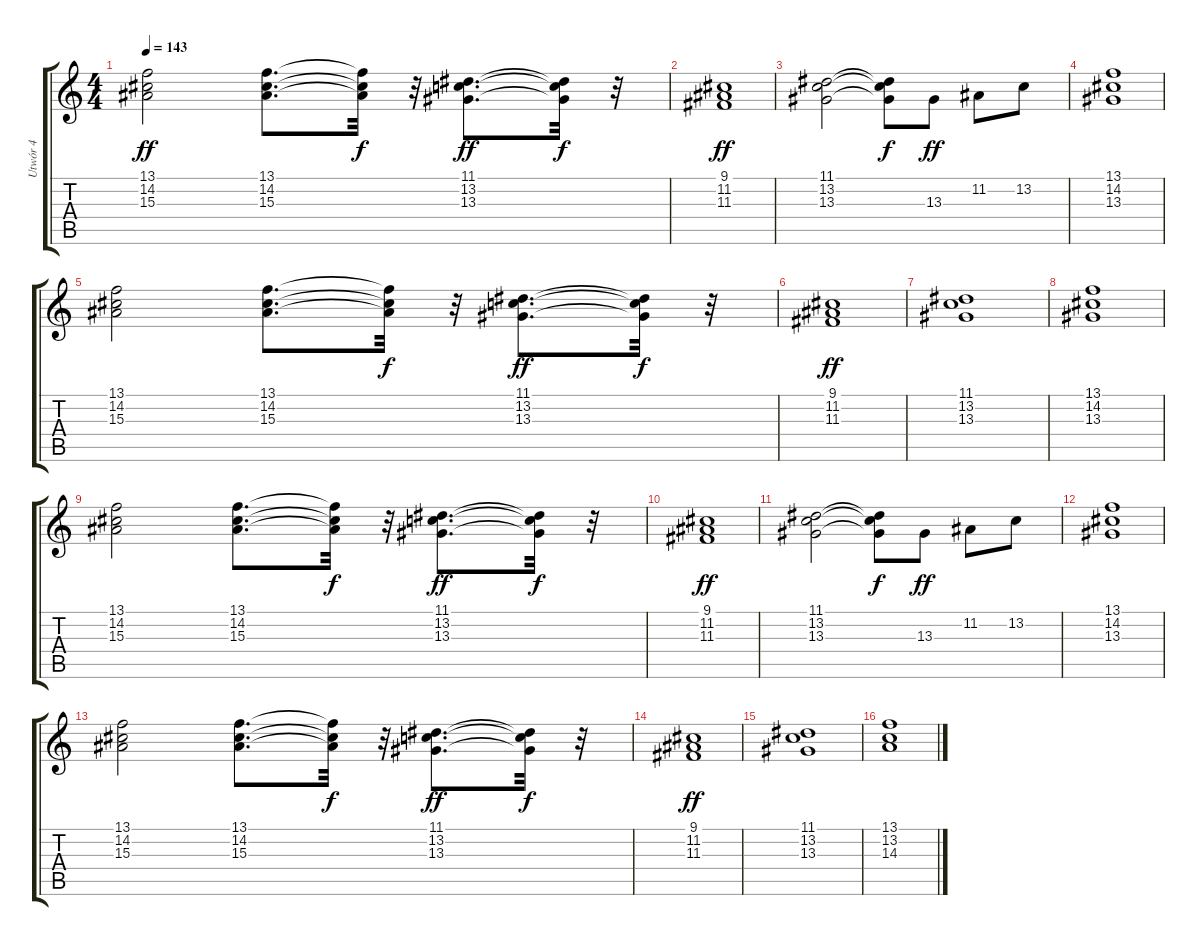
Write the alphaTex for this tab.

\track ("Utwór 4" "Utwór 4") {instrument drawbarorgan}
\staff {score tabs}
\tuning (E4 B3 G3 D3 A2 E2) {hide}
\ts (4 4)
\tempo 143
\clef g2
\ks c
(13.1 14.2 15.3).2{dy ff} (13.1 14.2 15.3).8{d} (13.1{t} 14.2{t} 15.3{t}).32{dy f} r.32 (11.1 13.2 13.3).8{d dy ff} (11.1{t} 13.2{t} 13.3{t}).32{dy f} r.32 |
(9.1 11.2 11.3).1{dy ff} |
(11.1 13.2 13.3).2 (11.1{t} 13.2{t} 13.3{t}).8{dy f} 13.3.8{dy ff} 11.2.8 13.2.8 |
(13.1 14.2 13.3).1 |
(13.1 14.2 15.3).2 (13.1 14.2 15.3).8{d} (13.1{t} 14.2{t} 15.3{t}).32{dy f} r.32 (11.1 13.2 13.3).8{d dy ff} (11.1{t} 13.2{t} 13.3{t}).32{dy f} r.32 |
(9.1 11.2 11.3).1{dy ff} |
(11.1 13.2 13.3).1 |
(13.1 14.2 13.3).1 |
(13.1 14.2 15.3).2 (13.1 14.2 15.3).8{d} (13.1{t} 14.2{t} 15.3{t}).32{dy f} r.32 (11.1 13.2 13.3).8{d dy ff} (11.1{t} 13.2{t} 13.3{t}).32{dy f} r.32 |
(9.1 11.2 11.3).1{dy ff} |
(11.1 13.2 13.3).2 (11.1{t} 13.2{t} 13.3{t}).8{dy f} 13.3.8{dy ff} 11.2.8 13.2.8 |
(13.1 14.2 13.3).1 |
(13.1 14.2 15.3).2 (13.1 14.2 15.3).8{d} (13.1{t} 14.2{t} 15.3{t}).32{dy f} r.32 (11.1 13.2 13.3).8{d dy ff} (11.1{t} 13.2{t} 13.3{t}).32{dy f} r.32 |
(9.1 11.2 11.3).1{dy ff} |
(11.1 13.2 13.3).1 |
(13.1 13.2 14.3).1
